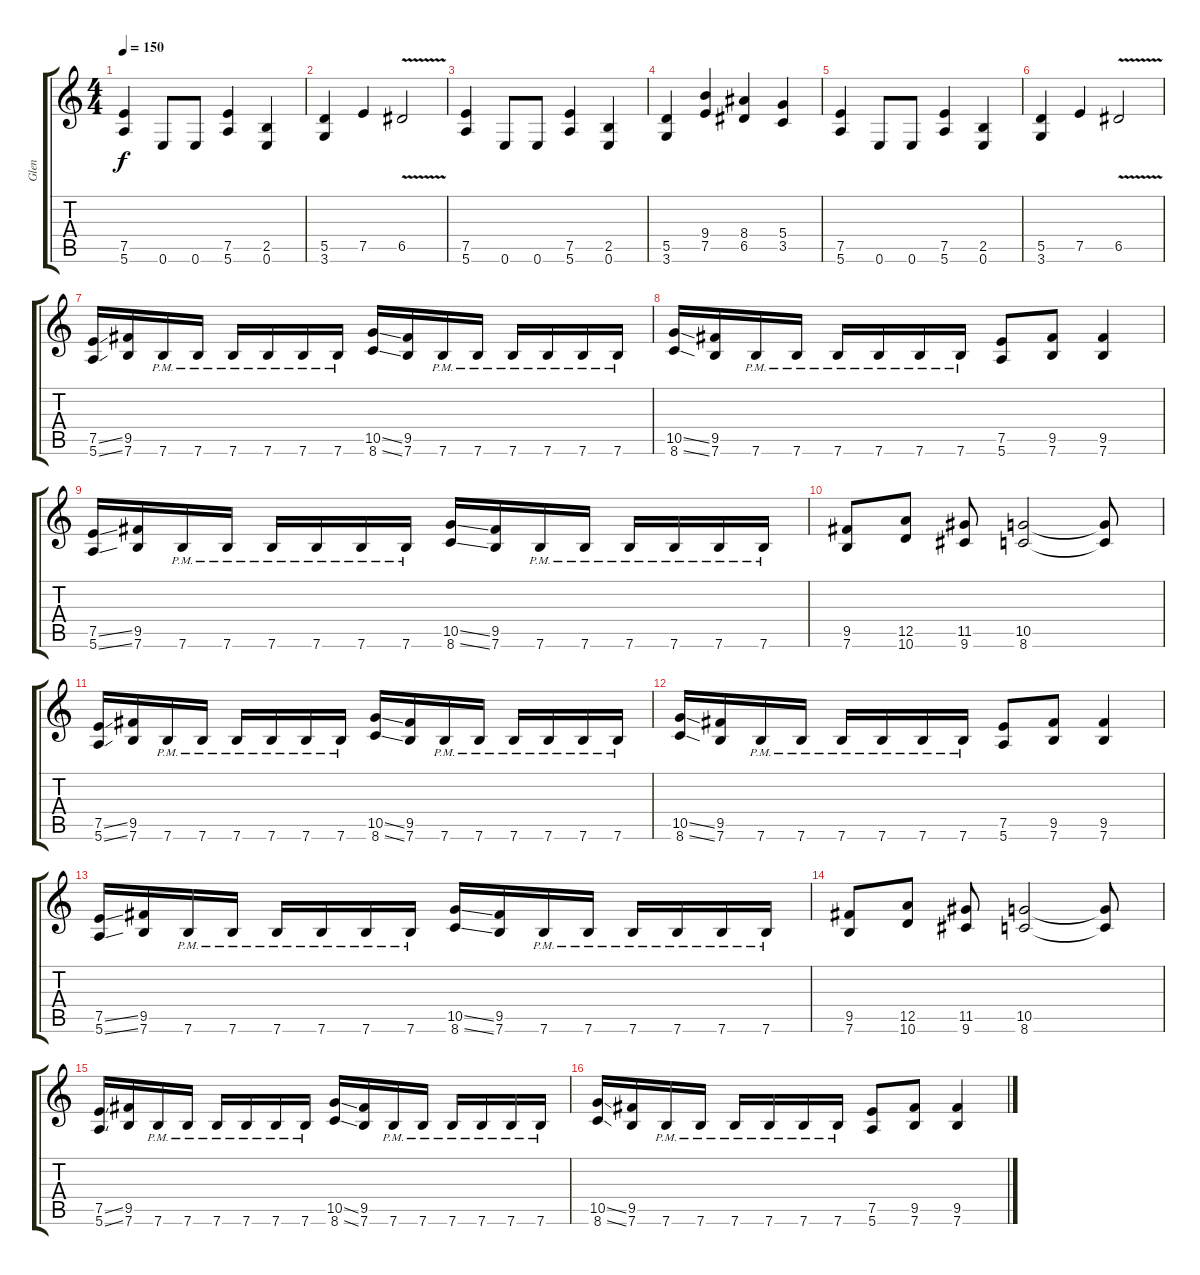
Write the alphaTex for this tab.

\track ("Glen" "Glen") {instrument distortionguitar}
\staff {score tabs}
\tuning (E4 B3 G3 D3 A2 E2) {hide}
\ts (4 4)
\tempo 150
\clef g2
\ks c
(7.5 5.6).4{dy f} 0.6.8 0.6.8 (7.5 5.6).4 (2.5 0.6).4 |
(5.5 3.6).4 7.5.4 6.5{v}.2 |
(7.5 5.6).4 0.6.8 0.6.8 (7.5 5.6).4 (2.5 0.6).4 |
(5.5 3.6).4 (9.4 7.5).4 (8.4 6.5).4 (5.4 3.5).4 |
(7.5 5.6).4 0.6.8 0.6.8 (7.5 5.6).4 (2.5 0.6).4 |
(5.5 3.6).4 7.5.4 6.5{v}.2 |
(7.5{ss} 5.6{ss}).16 (9.5 7.6).16 7.6{pm}.16 7.6{pm}.16 7.6{pm}.16 7.6{pm}.16 7.6{pm}.16 7.6{pm}.16 (10.5{ss} 8.6{ss}).16 (9.5 7.6).16 7.6{pm}.16 7.6{pm}.16 7.6{pm}.16 7.6{pm}.16 7.6{pm}.16 7.6{pm}.16 |
(10.5{ss} 8.6{ss}).16 (9.5 7.6).16 7.6{pm}.16 7.6{pm}.16 7.6{pm}.16 7.6{pm}.16 7.6{pm}.16 7.6{pm}.16 (7.5 5.6).8 (9.5 7.6).8 (9.5 7.6).4 |
(7.5{ss} 5.6{ss}).16 (9.5 7.6).16 7.6{pm}.16 7.6{pm}.16 7.6{pm}.16 7.6{pm}.16 7.6{pm}.16 7.6{pm}.16 (10.5{ss} 8.6{ss}).16 (9.5 7.6).16 7.6{pm}.16 7.6{pm}.16 7.6{pm}.16 7.6{pm}.16 7.6{pm}.16 7.6{pm}.16 |
(9.5 7.6).8 (12.5 10.6).8 (11.5 9.6).8 (10.5 8.6).2 (10.5{t} 8.6{t}).8 |
(7.5{ss} 5.6{ss}).16 (9.5 7.6).16 7.6{pm}.16 7.6{pm}.16 7.6{pm}.16 7.6{pm}.16 7.6{pm}.16 7.6{pm}.16 (10.5{ss} 8.6{ss}).16 (9.5 7.6).16 7.6{pm}.16 7.6{pm}.16 7.6{pm}.16 7.6{pm}.16 7.6{pm}.16 7.6{pm}.16 |
(10.5{ss} 8.6{ss}).16 (9.5 7.6).16 7.6{pm}.16 7.6{pm}.16 7.6{pm}.16 7.6{pm}.16 7.6{pm}.16 7.6{pm}.16 (7.5 5.6).8 (9.5 7.6).8 (9.5 7.6).4 |
(7.5{ss} 5.6{ss}).16 (9.5 7.6).16 7.6{pm}.16 7.6{pm}.16 7.6{pm}.16 7.6{pm}.16 7.6{pm}.16 7.6{pm}.16 (10.5{ss} 8.6{ss}).16 (9.5 7.6).16 7.6{pm}.16 7.6{pm}.16 7.6{pm}.16 7.6{pm}.16 7.6{pm}.16 7.6{pm}.16 |
(9.5 7.6).8 (12.5 10.6).8 (11.5 9.6).8 (10.5 8.6).2 (10.5{t} 8.6{t}).8 |
(7.5{ss} 5.6{ss}).16 (9.5 7.6).16 7.6{pm}.16 7.6{pm}.16 7.6{pm}.16 7.6{pm}.16 7.6{pm}.16 7.6{pm}.16 (10.5{ss} 8.6{ss}).16 (9.5 7.6).16 7.6{pm}.16 7.6{pm}.16 7.6{pm}.16 7.6{pm}.16 7.6{pm}.16 7.6{pm}.16 |
(10.5{ss} 8.6{ss}).16 (9.5 7.6).16 7.6{pm}.16 7.6{pm}.16 7.6{pm}.16 7.6{pm}.16 7.6{pm}.16 7.6{pm}.16 (7.5 5.6).8 (9.5 7.6).8 (9.5 7.6).4
